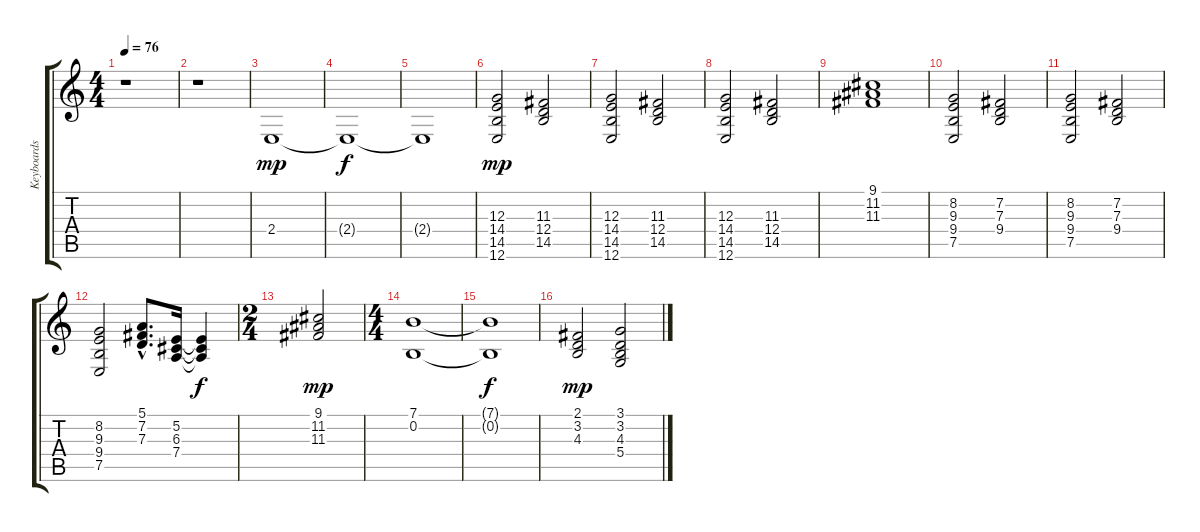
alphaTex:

\track ("Keyboards II" "Keyboards ") {instrument stringensemble1}
\staff {score tabs}
\tuning (E4 B3 G3 D3 A2 E2) {hide}
\ts (4 4)
\tempo 76
\clef g2
\ks c
r.1{dy mp instrument stringensemble1} |
r.1 |
2.4.1 |
2.4{t}.1{dy f} |
2.4{t}.1 |
(12.3 14.4 14.5 12.6).2{dy mp} (11.3 12.4 14.5).2 |
(12.3 14.4 14.5 12.6).2 (11.3 12.4 14.5).2 |
(12.3 14.4 14.5 12.6).2 (11.3 12.4 14.5).2 |
(9.1 11.2 11.3).1 |
(8.2 9.3 9.4 7.5).2 (7.2 7.3 9.4).2 |
(8.2 9.3 9.4 7.5).2 (7.2 7.3 9.4).2 |
(8.2 9.3 9.4 7.5).2 (5.1{hac} 7.2{hac} 7.3{hac}).8{d} (5.2 6.3 7.4).16 (5.2{t} 6.3{t} 7.4{t}).4{dy f} |
\ts (2 4)
(9.1 11.2 11.3).2{dy mp} |
\ts (4 4)
(7.1 0.2).1 |
(7.1{t} 0.2{t}).1{dy f} |
(2.1 3.2 4.3).2{dy mp} (3.1 3.2 4.3 5.4).2
